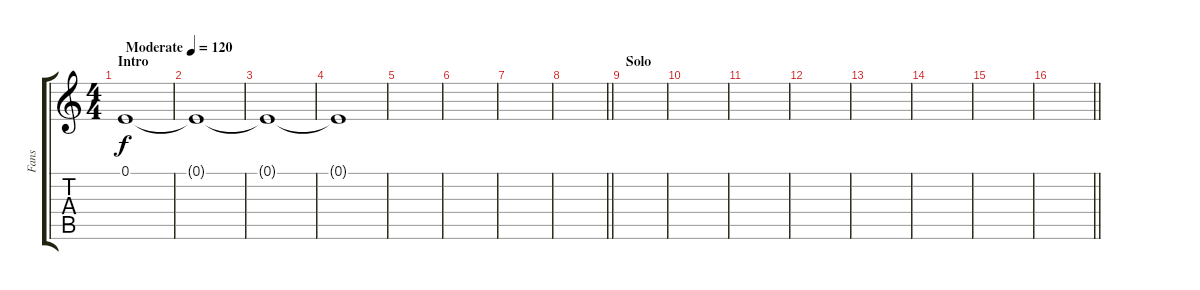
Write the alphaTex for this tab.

\track ("Fans" "Fans") {instrument applause}
\staff {score tabs}
\tuning (E4 B3 G3 D3 A2 E2) {hide}
\ts (4 4)
\section ("" "Intro")
\tempo (120 "Moderate")
\tempo 90
\tempo (120 "Moderate")
\clef g2
\ks c
0.1.1{dy f instrument applause} |
0.1{t}.1 |
0.1{t}.1 |
0.1{t}.1{volume 0} |
|
|
|
\barLineRight lightlight
|
\section ("" "Solo")
|
|
|
|
|
|
|
\barLineRight lightlight
